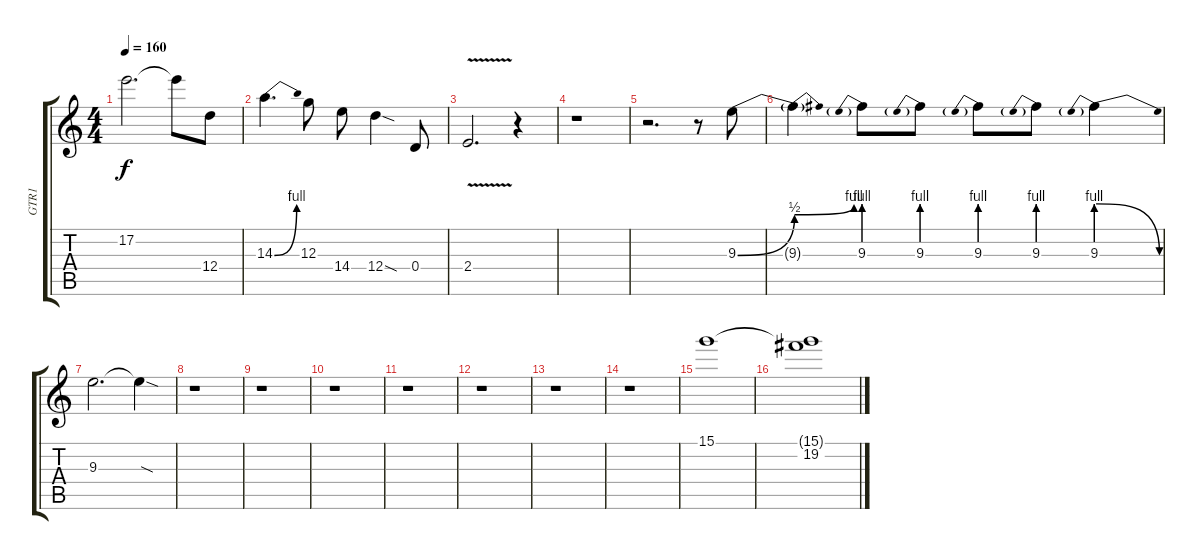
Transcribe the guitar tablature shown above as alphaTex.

\track ("GTR1" "GTR1") {instrument distortionguitar}
\staff {score tabs}
\tuning (E4 B3 G3 D3 A2 E2) {hide}
\ts (4 4)
\tempo 160
\clef g2
\ks c
17.2.2{d dy f} 17.2{t}.8 12.4.8 |
14.3{be (bend 0 0 60 4)}.4{d} 12.3.8 14.4.8 12.4{sod}.4 0.4.8 |
2.4{v}.2{d} r.4 |
r.1 |
r.2{d} r.8 9.3{be (bend 0 0 60 2)}.8 |
9.3{be (bend 0 2 60 4) t}.4 9.3{be (prebend 0 4 60 4)}.8 9.3{be (prebend 0 4 60 4)}.8 9.3{be (prebend 0 4 60 4)}.8 9.3{be (prebend 0 4 60 4)}.8 9.3{be (prebendrelease 0 4 60 0)}.4 |
9.3.2{d} 9.3{sod t}.4 |
r.1 |
r.1 |
r.1 |
r.1 |
r.1 |
r.1 |
r.1 |
15.1.1 |
(15.1{t} 19.2).1
